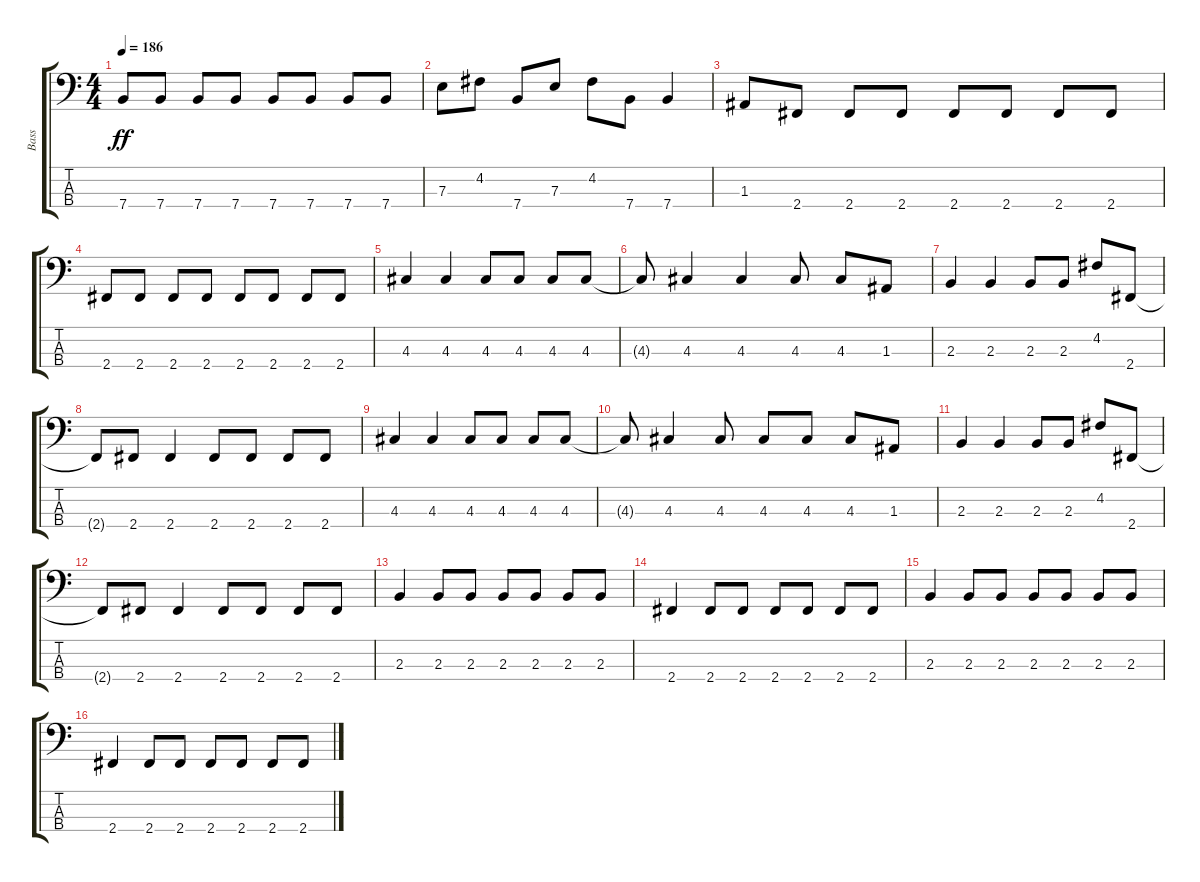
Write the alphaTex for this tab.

\track ("Bass" "Bass") {instrument electricbasspick}
\staff {score tabs}
\tuning (G2 D2 A1 E1) {hide}
\ts (4 4)
\tempo 186
\clef f4
\ks c
7.4.8{dy ff} 7.4.8 7.4.8 7.4.8 7.4.8 7.4.8 7.4.8 7.4.8 |
7.3.8 4.2.8 7.4.8 7.3.8 4.2.8 7.4.8 7.4.4 |
1.3.8 2.4.8 2.4.8 2.4.8 2.4.8 2.4.8 2.4.8 2.4.8 |
2.4.8 2.4.8 2.4.8 2.4.8 2.4.8 2.4.8 2.4.8 2.4.8 |
4.3.4 4.3.4 4.3.8 4.3.8 4.3.8 4.3.8 |
4.3{t}.8 4.3.4 4.3.4 4.3.8 4.3.8 1.3.8 |
2.3.4 2.3.4 2.3.8 2.3.8 4.2.8 2.4.8 |
2.4{t}.8 2.4.8 2.4.4 2.4.8 2.4.8 2.4.8 2.4.8 |
4.3.4 4.3.4 4.3.8 4.3.8 4.3.8 4.3.8 |
4.3{t}.8 4.3.4 4.3.8 4.3.8 4.3.8 4.3.8 1.3.8 |
2.3.4 2.3.4 2.3.8 2.3.8 4.2.8 2.4.8 |
2.4{t}.8 2.4.8 2.4.4 2.4.8 2.4.8 2.4.8 2.4.8 |
2.3.4 2.3.8 2.3.8 2.3.8 2.3.8 2.3.8 2.3.8 |
2.4.4 2.4.8 2.4.8 2.4.8 2.4.8 2.4.8 2.4.8 |
2.3.4 2.3.8 2.3.8 2.3.8 2.3.8 2.3.8 2.3.8 |
2.4.4 2.4.8 2.4.8 2.4.8 2.4.8 2.4.8 2.4.8
